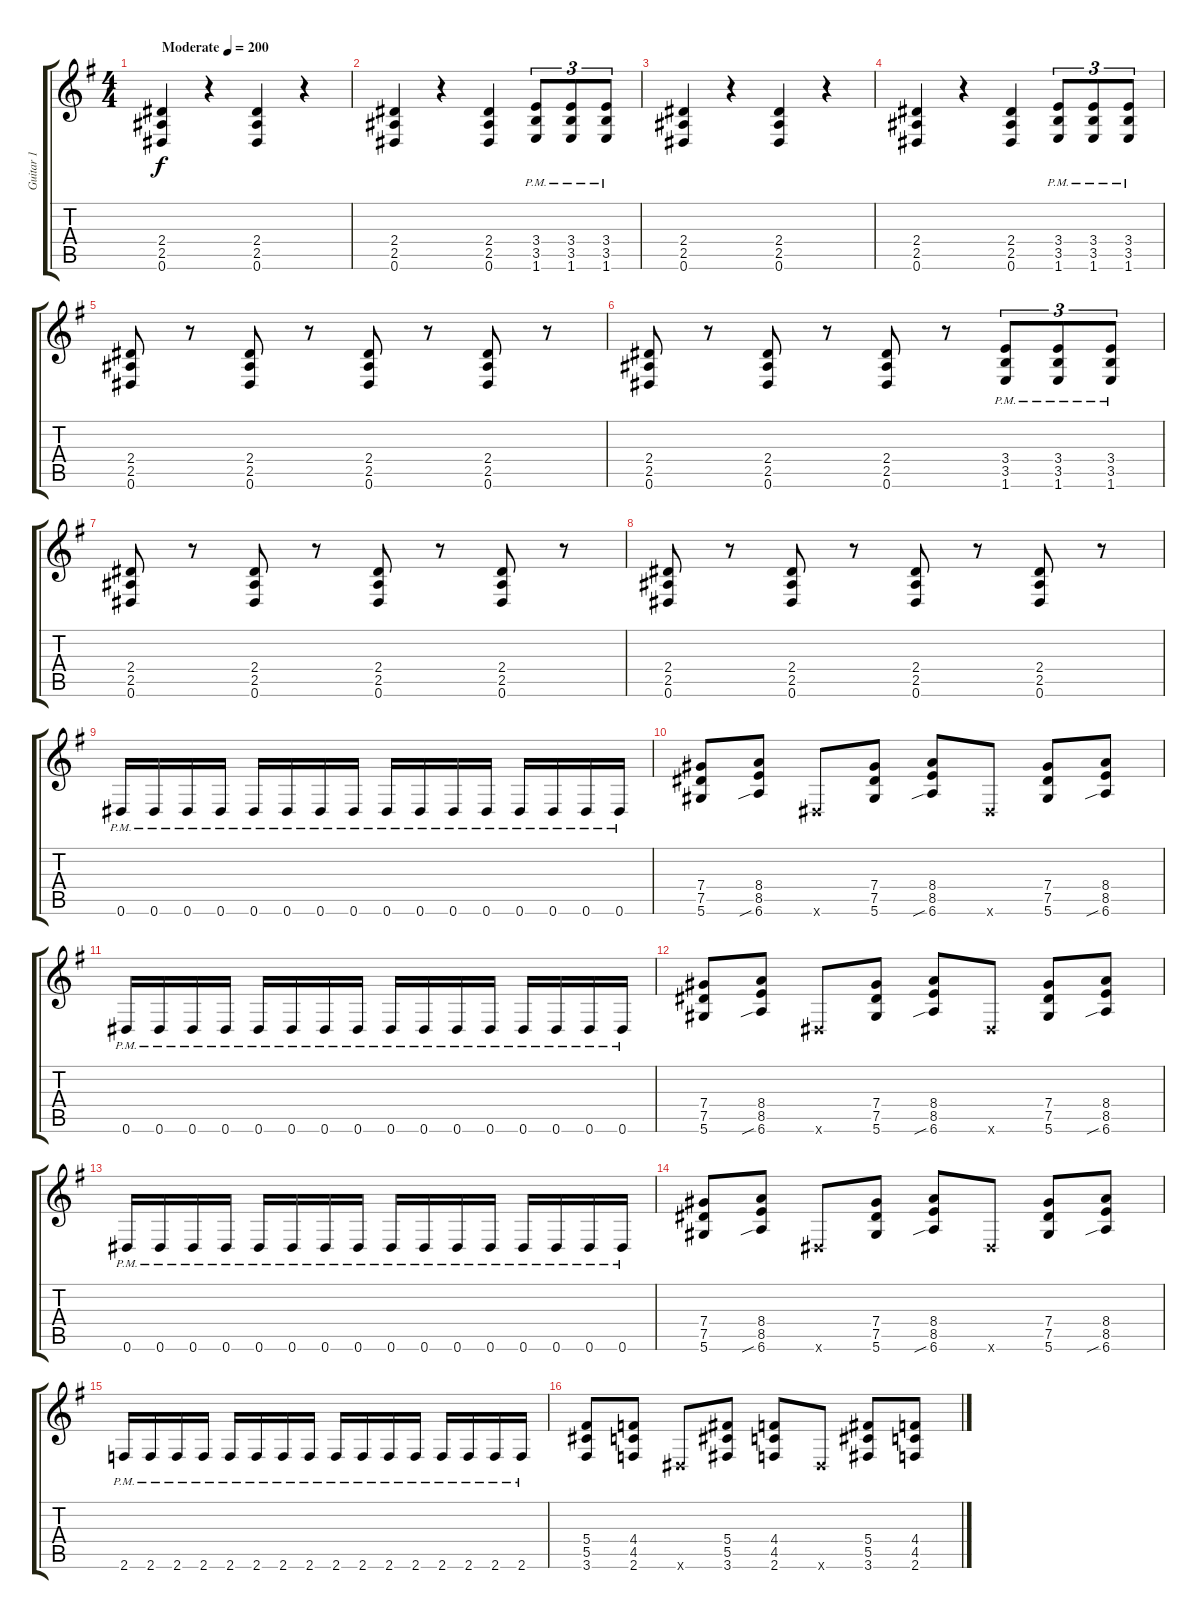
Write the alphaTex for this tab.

\track ("Guitar 1" "Guitar 1") {instrument distortionguitar}
\staff {score tabs}
\tuning (Eb4 Bb3 Gb3 Db3 Ab2 Eb2) {hide}
\ts (4 4)
\tempo (200 "Moderate")
\clef g2
\ks eminor
(2.4 2.5 0.6).4{dy f volume 16 instrument distortionguitar} r.4 (2.4 2.5 0.6).4 r.4 |
(2.4 2.5 0.6).4 r.4 (2.4 2.5 0.6).4 (3.4{pm} 3.5{pm} 1.6{pm}).8{tu (3 2)} (3.4{pm} 3.5{pm} 1.6{pm}).8{tu (3 2)} (3.4{pm} 3.5{pm} 1.6{pm}).8{tu (3 2)} |
(2.4 2.5 0.6).4 r.4 (2.4 2.5 0.6).4 r.4 |
(2.4 2.5 0.6).4 r.4 (2.4 2.5 0.6).4 (3.4{pm} 3.5{pm} 1.6{pm}).8{tu (3 2)} (3.4{pm} 3.5{pm} 1.6{pm}).8{tu (3 2)} (3.4{pm} 3.5{pm} 1.6{pm}).8{tu (3 2)} |
(2.4 2.5 0.6).8 r.8 (2.4 2.5 0.6).8 r.8 (2.4 2.5 0.6).8 r.8 (2.4 2.5 0.6).8 r.8 |
(2.4 2.5 0.6).8 r.8 (2.4 2.5 0.6).8 r.8 (2.4 2.5 0.6).8 r.8 (3.4{pm} 3.5{pm} 1.6{pm}).8{tu (3 2)} (3.4{pm} 3.5{pm} 1.6{pm}).8{tu (3 2)} (3.4{pm} 3.5{pm} 1.6{pm}).8{tu (3 2)} |
(2.4 2.5 0.6).8 r.8 (2.4 2.5 0.6).8 r.8 (2.4 2.5 0.6).8 r.8 (2.4 2.5 0.6).8 r.8 |
(2.4 2.5 0.6).8 r.8 (2.4 2.5 0.6).8 r.8 (2.4 2.5 0.6).8 r.8 (2.4 2.5 0.6).8 r.8 |
0.6{pm}.16 0.6{pm}.16 0.6{pm}.16 0.6{pm}.16 0.6{pm}.16 0.6{pm}.16 0.6{pm}.16 0.6{pm}.16 0.6{pm}.16 0.6{pm}.16 0.6{pm}.16 0.6{pm}.16 0.6{pm}.16 0.6{pm}.16 0.6{pm}.16 0.6{pm}.16 |
(7.4 7.5 5.6).8 (8.4 8.5 6.6{sib}).8 0.6{x}.8 (7.4 7.5 5.6).8 (8.4 8.5 6.6{sib}).8 0.6{x}.8 (7.4 7.5 5.6).8 (8.4 8.5 6.6{sib}).8 |
0.6{pm}.16 0.6{pm}.16 0.6{pm}.16 0.6{pm}.16 0.6{pm}.16 0.6{pm}.16 0.6{pm}.16 0.6{pm}.16 0.6{pm}.16 0.6{pm}.16 0.6{pm}.16 0.6{pm}.16 0.6{pm}.16 0.6{pm}.16 0.6{pm}.16 0.6{pm}.16 |
(7.4 7.5 5.6).8 (8.4 8.5 6.6{sib}).8 0.6{x}.8 (7.4 7.5 5.6).8 (8.4 8.5 6.6{sib}).8 0.6{x}.8 (7.4 7.5 5.6).8 (8.4 8.5 6.6{sib}).8 |
0.6{pm}.16 0.6{pm}.16 0.6{pm}.16 0.6{pm}.16 0.6{pm}.16 0.6{pm}.16 0.6{pm}.16 0.6{pm}.16 0.6{pm}.16 0.6{pm}.16 0.6{pm}.16 0.6{pm}.16 0.6{pm}.16 0.6{pm}.16 0.6{pm}.16 0.6{pm}.16 |
(7.4 7.5 5.6).8 (8.4 8.5 6.6{sib}).8 0.6{x}.8 (7.4 7.5 5.6).8 (8.4 8.5 6.6{sib}).8 0.6{x}.8 (7.4 7.5 5.6).8 (8.4 8.5 6.6{sib}).8 |
2.6{pm}.16 2.6{pm}.16 2.6{pm}.16 2.6{pm}.16 2.6{pm}.16 2.6{pm}.16 2.6{pm}.16 2.6{pm}.16 2.6{pm}.16 2.6{pm}.16 2.6{pm}.16 2.6{pm}.16 2.6{pm}.16 2.6{pm}.16 2.6{pm}.16 2.6{pm}.16 |
(5.4 5.5 3.6).8 (4.4 4.5 2.6).8 0.6{x}.8 (5.4 5.5 3.6).8 (4.4 4.5 2.6).8 0.6{x}.8 (5.4 5.5 3.6).8 (4.4 4.5 2.6).8
